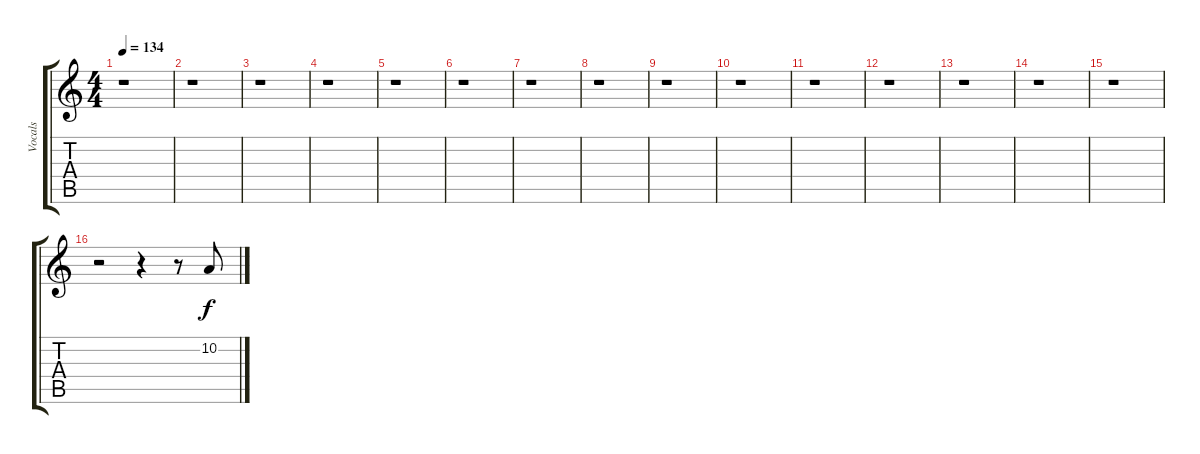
\track ("Vocals" "Vocals") {instrument choiraahs}
\staff {score tabs}
\tuning (E4 B3 G3 D3 A2 E2) {hide}
\ts (4 4)
\tempo 134
\clef g2
\ks c
r.1{dy f} |
r.1 |
r.1 |
r.1 |
r.1 |
r.1 |
r.1 |
r.1 |
r.1 |
r.1 |
r.1 |
r.1 |
r.1 |
r.1 |
r.1 |
r.2 r.4 r.8 10.2.8
